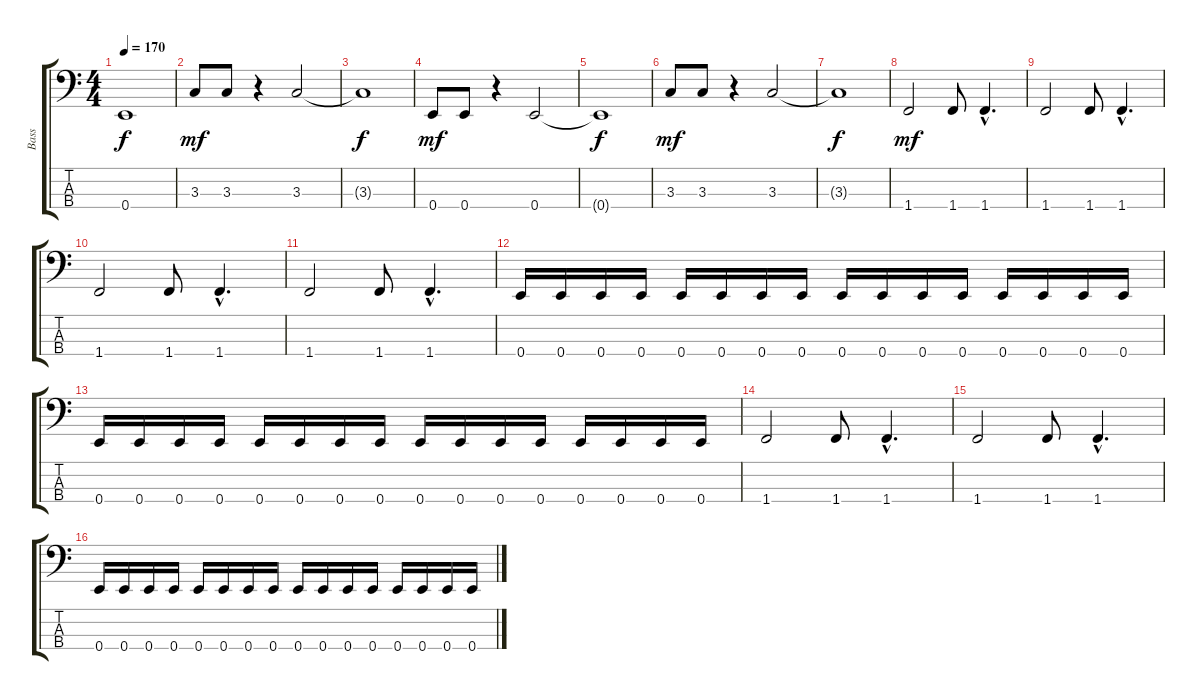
\track ("Bass" "Bass") {instrument electricbasspick}
\staff {score tabs}
\tuning (G2 D2 A1 E1) {hide}
\ts (4 4)
\tempo 170
\clef f4
\ks c
0.4{t}.1{dy f} |
3.3.8{dy mf} 3.3.8 r.4 3.3.2 |
3.3{t}.1{dy f} |
0.4.8{dy mf} 0.4.8 r.4 0.4.2 |
0.4{t}.1{dy f} |
3.3.8{dy mf} 3.3.8 r.4 3.3.2 |
3.3{t}.1{dy f} |
1.4.2{dy mf} 1.4.8 1.4{hac}.4{d} |
1.4.2 1.4.8 1.4{hac}.4{d} |
1.4.2 1.4.8 1.4{hac}.4{d} |
1.4.2 1.4.8 1.4{hac}.4{d} |
0.4.16 0.4.16 0.4.16 0.4.16 0.4.16 0.4.16 0.4.16 0.4.16 0.4.16 0.4.16 0.4.16 0.4.16 0.4.16 0.4.16 0.4.16 0.4.16 |
0.4.16 0.4.16 0.4.16 0.4.16 0.4.16 0.4.16 0.4.16 0.4.16 0.4.16 0.4.16 0.4.16 0.4.16 0.4.16 0.4.16 0.4.16 0.4.16 |
1.4.2 1.4.8 1.4{hac}.4{d} |
1.4.2 1.4.8 1.4{hac}.4{d} |
0.4.16 0.4.16 0.4.16 0.4.16 0.4.16 0.4.16 0.4.16 0.4.16 0.4.16 0.4.16 0.4.16 0.4.16 0.4.16 0.4.16 0.4.16 0.4.16
